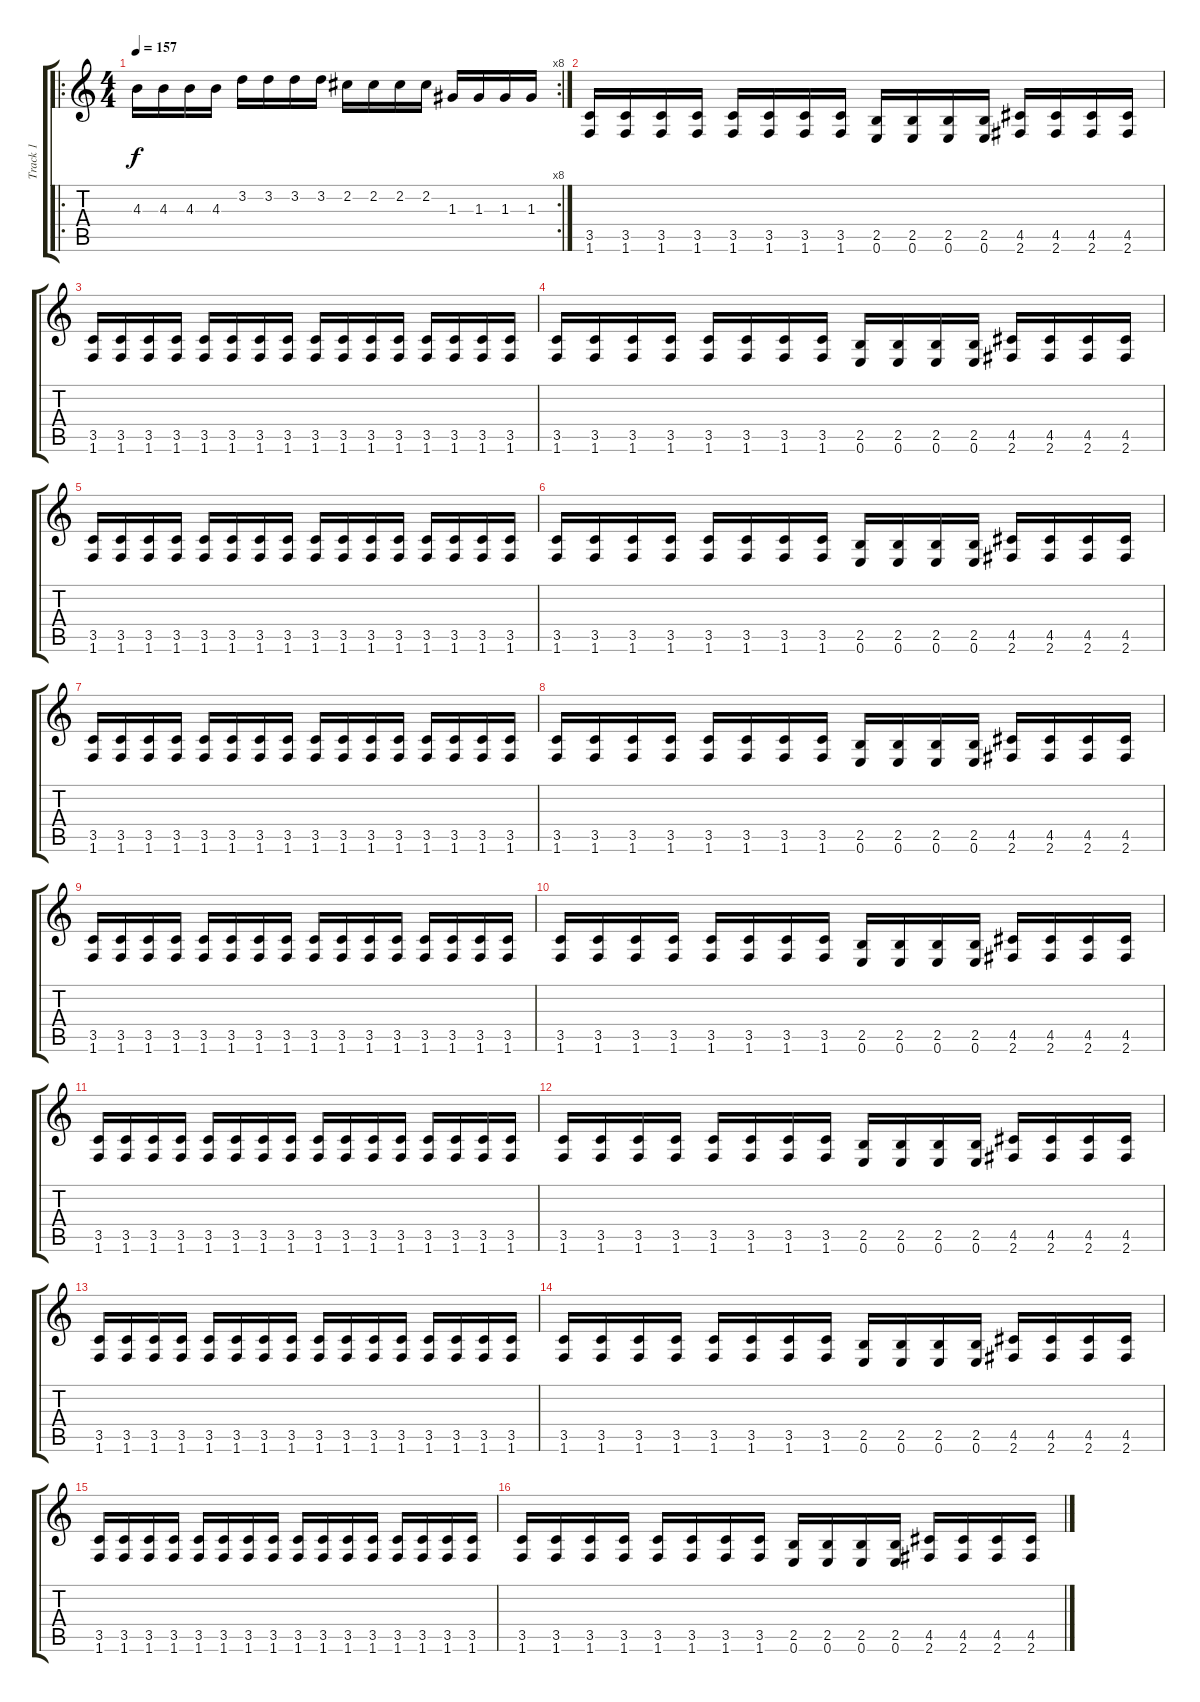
\track ("Track 1" "Track 1") {instrument distortionguitar}
\staff {score tabs}
\tuning (E4 B3 G3 D3 A2 E2) {hide}
\ro
\rc 8
\ts (4 4)
\tempo 157
\clef g2
\ks c
4.3.16{dy f} 4.3.16 4.3.16 4.3.16 3.2.16 3.2.16 3.2.16 3.2.16 2.2.16 2.2.16 2.2.16 2.2.16 1.3.16 1.3.16 1.3.16 1.3.16 |
(3.5 1.6).16 (3.5 1.6).16 (3.5 1.6).16 (3.5 1.6).16 (3.5 1.6).16 (3.5 1.6).16 (3.5 1.6).16 (3.5 1.6).16 (2.5 0.6).16 (2.5 0.6).16 (2.5 0.6).16 (2.5 0.6).16 (4.5 2.6).16 (4.5 2.6).16 (4.5 2.6).16 (4.5 2.6).16 |
(3.5 1.6).16 (3.5 1.6).16 (3.5 1.6).16 (3.5 1.6).16 (3.5 1.6).16 (3.5 1.6).16 (3.5 1.6).16 (3.5 1.6).16 (3.5 1.6).16 (3.5 1.6).16 (3.5 1.6).16 (3.5 1.6).16 (3.5 1.6).16 (3.5 1.6).16 (3.5 1.6).16 (3.5 1.6).16 |
(3.5 1.6).16 (3.5 1.6).16 (3.5 1.6).16 (3.5 1.6).16 (3.5 1.6).16 (3.5 1.6).16 (3.5 1.6).16 (3.5 1.6).16 (2.5 0.6).16 (2.5 0.6).16 (2.5 0.6).16 (2.5 0.6).16 (4.5 2.6).16 (4.5 2.6).16 (4.5 2.6).16 (4.5 2.6).16 |
(3.5 1.6).16 (3.5 1.6).16 (3.5 1.6).16 (3.5 1.6).16 (3.5 1.6).16 (3.5 1.6).16 (3.5 1.6).16 (3.5 1.6).16 (3.5 1.6).16 (3.5 1.6).16 (3.5 1.6).16 (3.5 1.6).16 (3.5 1.6).16 (3.5 1.6).16 (3.5 1.6).16 (3.5 1.6).16 |
(3.5 1.6).16 (3.5 1.6).16 (3.5 1.6).16 (3.5 1.6).16 (3.5 1.6).16 (3.5 1.6).16 (3.5 1.6).16 (3.5 1.6).16 (2.5 0.6).16 (2.5 0.6).16 (2.5 0.6).16 (2.5 0.6).16 (4.5 2.6).16 (4.5 2.6).16 (4.5 2.6).16 (4.5 2.6).16 |
(3.5 1.6).16 (3.5 1.6).16 (3.5 1.6).16 (3.5 1.6).16 (3.5 1.6).16 (3.5 1.6).16 (3.5 1.6).16 (3.5 1.6).16 (3.5 1.6).16 (3.5 1.6).16 (3.5 1.6).16 (3.5 1.6).16 (3.5 1.6).16 (3.5 1.6).16 (3.5 1.6).16 (3.5 1.6).16 |
(3.5 1.6).16 (3.5 1.6).16 (3.5 1.6).16 (3.5 1.6).16 (3.5 1.6).16 (3.5 1.6).16 (3.5 1.6).16 (3.5 1.6).16 (2.5 0.6).16 (2.5 0.6).16 (2.5 0.6).16 (2.5 0.6).16 (4.5 2.6).16 (4.5 2.6).16 (4.5 2.6).16 (4.5 2.6).16 |
(3.5 1.6).16 (3.5 1.6).16 (3.5 1.6).16 (3.5 1.6).16 (3.5 1.6).16 (3.5 1.6).16 (3.5 1.6).16 (3.5 1.6).16 (3.5 1.6).16 (3.5 1.6).16 (3.5 1.6).16 (3.5 1.6).16 (3.5 1.6).16 (3.5 1.6).16 (3.5 1.6).16 (3.5 1.6).16 |
(3.5 1.6).16 (3.5 1.6).16 (3.5 1.6).16 (3.5 1.6).16 (3.5 1.6).16 (3.5 1.6).16 (3.5 1.6).16 (3.5 1.6).16 (2.5 0.6).16 (2.5 0.6).16 (2.5 0.6).16 (2.5 0.6).16 (4.5 2.6).16 (4.5 2.6).16 (4.5 2.6).16 (4.5 2.6).16 |
(3.5 1.6).16 (3.5 1.6).16 (3.5 1.6).16 (3.5 1.6).16 (3.5 1.6).16 (3.5 1.6).16 (3.5 1.6).16 (3.5 1.6).16 (3.5 1.6).16 (3.5 1.6).16 (3.5 1.6).16 (3.5 1.6).16 (3.5 1.6).16 (3.5 1.6).16 (3.5 1.6).16 (3.5 1.6).16 |
(3.5 1.6).16 (3.5 1.6).16 (3.5 1.6).16 (3.5 1.6).16 (3.5 1.6).16 (3.5 1.6).16 (3.5 1.6).16 (3.5 1.6).16 (2.5 0.6).16 (2.5 0.6).16 (2.5 0.6).16 (2.5 0.6).16 (4.5 2.6).16 (4.5 2.6).16 (4.5 2.6).16 (4.5 2.6).16 |
(3.5 1.6).16 (3.5 1.6).16 (3.5 1.6).16 (3.5 1.6).16 (3.5 1.6).16 (3.5 1.6).16 (3.5 1.6).16 (3.5 1.6).16 (3.5 1.6).16 (3.5 1.6).16 (3.5 1.6).16 (3.5 1.6).16 (3.5 1.6).16 (3.5 1.6).16 (3.5 1.6).16 (3.5 1.6).16 |
(3.5 1.6).16 (3.5 1.6).16 (3.5 1.6).16 (3.5 1.6).16 (3.5 1.6).16 (3.5 1.6).16 (3.5 1.6).16 (3.5 1.6).16 (2.5 0.6).16 (2.5 0.6).16 (2.5 0.6).16 (2.5 0.6).16 (4.5 2.6).16 (4.5 2.6).16 (4.5 2.6).16 (4.5 2.6).16 |
(3.5 1.6).16 (3.5 1.6).16 (3.5 1.6).16 (3.5 1.6).16 (3.5 1.6).16 (3.5 1.6).16 (3.5 1.6).16 (3.5 1.6).16 (3.5 1.6).16 (3.5 1.6).16 (3.5 1.6).16 (3.5 1.6).16 (3.5 1.6).16 (3.5 1.6).16 (3.5 1.6).16 (3.5 1.6).16 |
(3.5 1.6).16 (3.5 1.6).16 (3.5 1.6).16 (3.5 1.6).16 (3.5 1.6).16 (3.5 1.6).16 (3.5 1.6).16 (3.5 1.6).16 (2.5 0.6).16 (2.5 0.6).16 (2.5 0.6).16 (2.5 0.6).16 (4.5 2.6).16 (4.5 2.6).16 (4.5 2.6).16 (4.5 2.6).16
